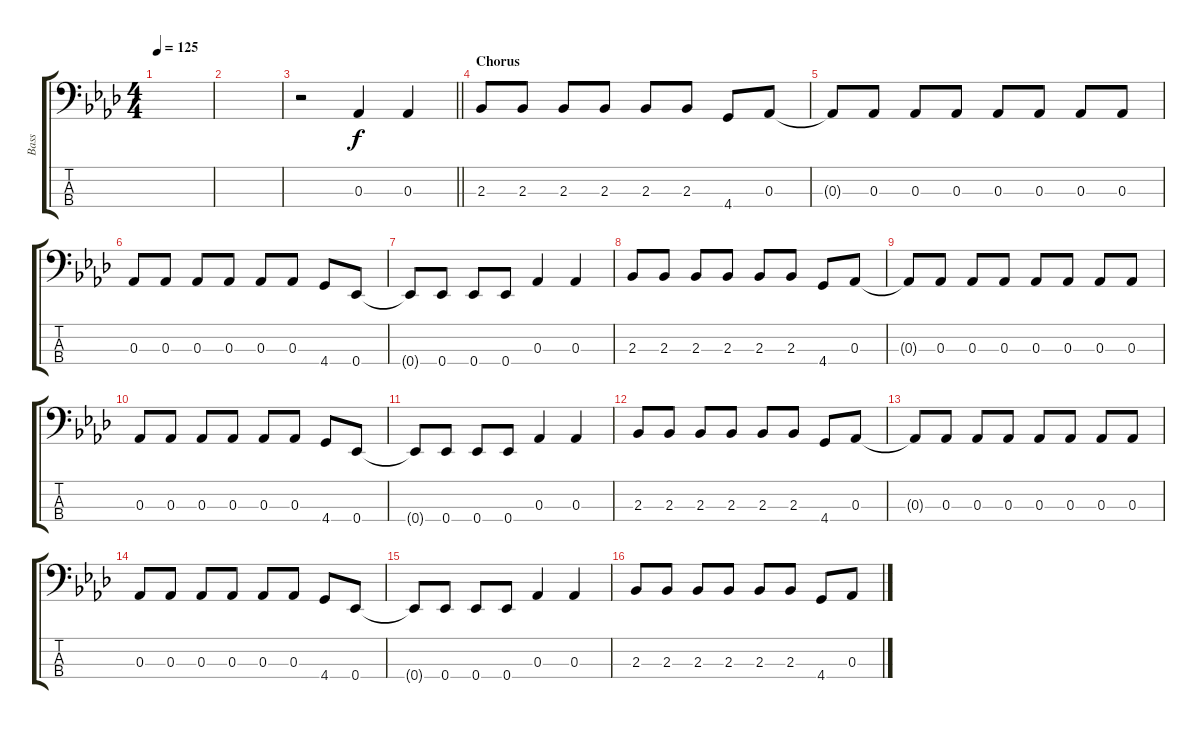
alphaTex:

\track ("Bass" "Bass") {instrument electricbassfinger}
\staff {score tabs}
\tuning (Gb2 Db2 Ab1 Eb1) {hide}
\ts (4 4)
\tempo 125
\clef f4
\ks fminor
|
|
\barLineRight lightlight
r.2 0.3.4 0.3.4 |
\section ("" "Chorus")
2.3.8 2.3.8 2.3.8 2.3.8 2.3.8 2.3.8 4.4.8 0.3.8 |
0.3{t}.8 0.3.8 0.3.8 0.3.8 0.3.8 0.3.8 0.3.8 0.3.8 |
0.3.8 0.3.8 0.3.8 0.3.8 0.3.8 0.3.8 4.4.8 0.4.8 |
0.4{t}.8 0.4.8 0.4.8 0.4.8 0.3.4 0.3.4 |
2.3.8 2.3.8 2.3.8 2.3.8 2.3.8 2.3.8 4.4.8 0.3.8 |
0.3{t}.8 0.3.8 0.3.8 0.3.8 0.3.8 0.3.8 0.3.8 0.3.8 |
0.3.8 0.3.8 0.3.8 0.3.8 0.3.8 0.3.8 4.4.8 0.4.8 |
0.4{t}.8 0.4.8 0.4.8 0.4.8 0.3.4 0.3.4 |
2.3.8 2.3.8 2.3.8 2.3.8 2.3.8 2.3.8 4.4.8 0.3.8 |
0.3{t}.8 0.3.8 0.3.8 0.3.8 0.3.8 0.3.8 0.3.8 0.3.8 |
0.3.8 0.3.8 0.3.8 0.3.8 0.3.8 0.3.8 4.4.8 0.4.8 |
0.4{t}.8 0.4.8 0.4.8 0.4.8 0.3.4 0.3.4 |
2.3.8 2.3.8 2.3.8 2.3.8 2.3.8 2.3.8 4.4.8 0.3.8
